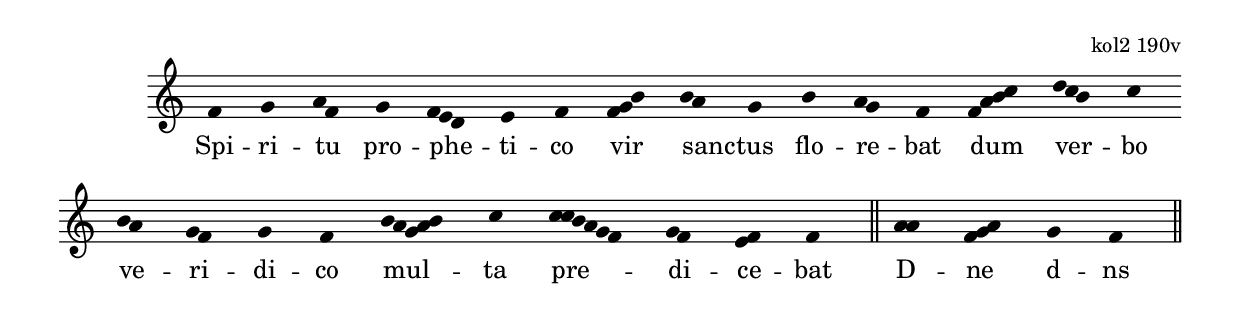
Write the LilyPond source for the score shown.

\version "2.19.32"

\include "../lib/synopsis.ily"

\score {
  \transpose c c' {
    \plainchant
    f g \melisma { a f } \bar "" g \bar "" \melisma { f e d } e f \bar "" \melisma { f g b } \bar "" \melisma { b a } g \bar "" b \melisma { a g } f \bar "" \melisma { f a b c' } \bar "" \melisma { d' c' b } c' \bar "" \melisma { b a } \melisma { g f } g f \bar "" \melisma { b a g a b } c' \bar "" \melisma { c' c' b a g f } \melisma { g f } \melisma { e f } f \bar "||" \melisma { a a } \melisma { f g a } \bar "" g f \bar "||"
  }
  \addlyrics {
    Spi -- ri -- tu pro --  phe -- ti -- co vir sanc -- tus flo -- re -- bat dum ver -- bo ve -- ri -- di -- co mul -- ta pre -- di -- ce -- bat D -- ne d -- ns
  }
  \header {
    fontes = "kol2 190v"
  }
}
